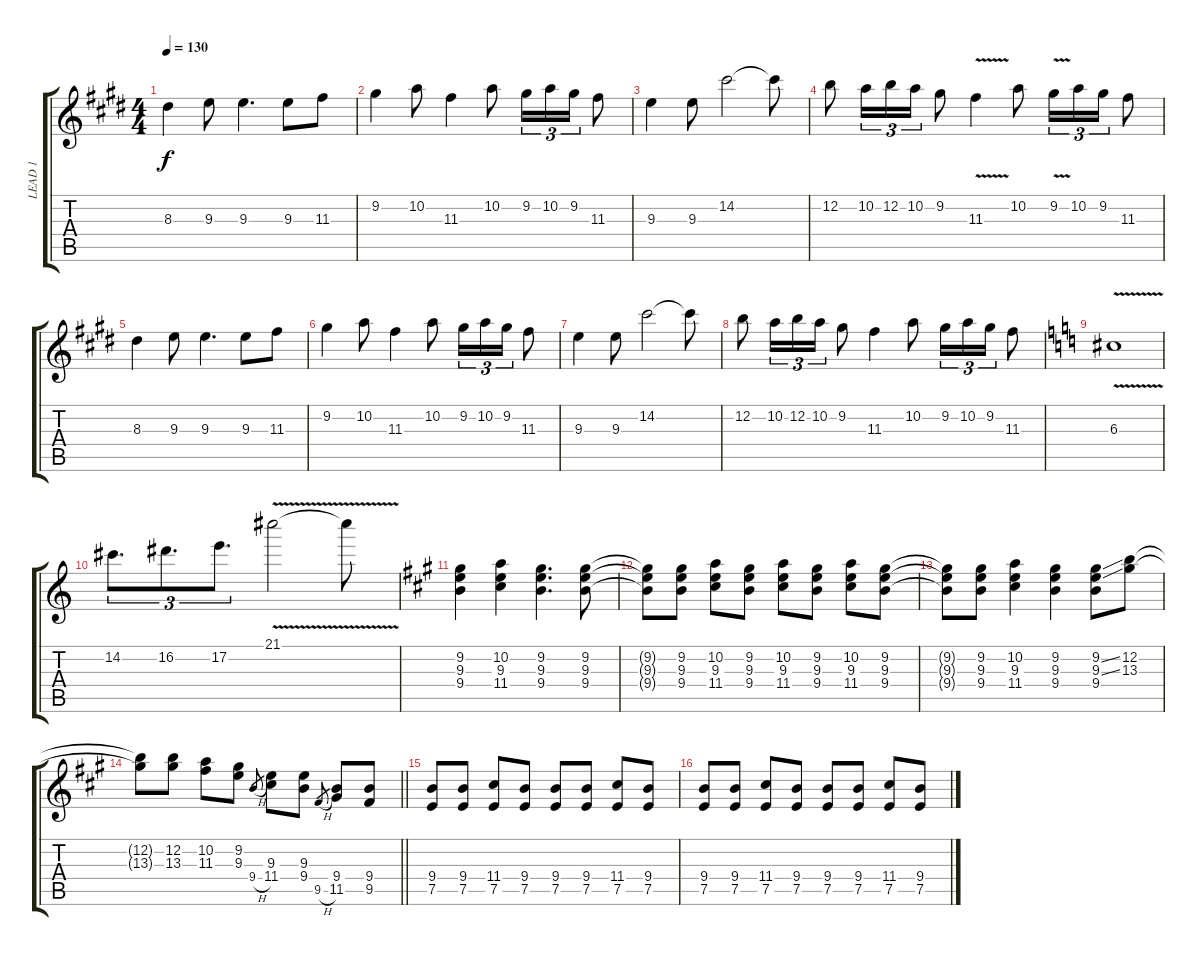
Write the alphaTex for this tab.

\track ("LEAD 1" "LEAD 1") {instrument distortionguitar}
\staff {score tabs}
\tuning (E4 B3 G3 D3 A2 E2) {hide}
\ts (4 4)
\tempo 130
\clef g2
\ks e
8.3.4{dy f balance 0} 9.3.8 9.3.4{d} 9.3.8 11.3.8 |
\ks c#minor
9.2.4 10.2.8 11.3.4 10.2.8 9.2.16{tu (3 2)} 10.2.16{tu (3 2)} 9.2.16{tu (3 2)} 11.3.8 |
9.3.4 9.3.8 14.2.2 14.2{t}.8 |
12.2.8 10.2.16{tu (3 2)} 12.2.16{tu (3 2)} 10.2.16{tu (3 2)} 9.2.8 11.3{v}.4 10.2.8 9.2{v}.16{tu (3 2)} 10.2.16{tu (3 2)} 9.2.16{tu (3 2)} 11.3.8 |
\ks e
8.3.4 9.3.8 9.3.4{d} 9.3.8 11.3.8 |
\ks c#minor
9.2.4 10.2.8 11.3.4 10.2.8 9.2.16{tu (3 2)} 10.2.16{tu (3 2)} 9.2.16{tu (3 2)} 11.3.8 |
9.3.4 9.3.8 14.2.2 14.2{t}.8 |
12.2.8 10.2.16{tu (3 2)} 12.2.16{tu (3 2)} 10.2.16{tu (3 2)} 9.2.8 11.3.4 10.2.8 9.2.16{tu (3 2)} 10.2.16{tu (3 2)} 9.2.16{tu (3 2)} 11.3.8 |
\ks c
6.3{v}.1 |
14.2.8{d tu (3 2)} 16.2.8{d tu (3 2)} 17.2.8{d tu (3 2)} 21.1{v}.2 21.1{t}.8 |
\ks a
(9.2 9.3 9.4).4 (10.2 9.3 11.4).4 (9.2 9.3 9.4).4{d} (9.2 9.3 9.4).8 |
(9.2{t} 9.3{t} 9.4{t}).8 (9.2 9.3 9.4).8 (10.2 9.3 11.4).8 (9.2 9.3 9.4).8 (10.2 9.3 11.4).8 (9.2 9.3 9.4).8 (10.2 9.3 11.4).8 (9.2 9.3 9.4).8 |
(9.2{t} 9.3{t} 9.4{t}).8 (9.2 9.3 9.4).8 (10.2 9.3 11.4).4 (9.2 9.3 9.4).4 (9.2{ss} 9.3{ss} 9.4).8 (12.2 13.3).8 |
\barLineRight lightlight
(12.2{t} 13.3{t}).8 (12.2 13.3).8 (10.2 11.3).8 (9.2 9.3).8 9.4{h}.8{gr} (9.3 11.4).8 (9.3 9.4).8 9.5{h}.8{gr} (9.4 11.5).8 (9.4 9.5).8 |
(9.4 7.5).8{volume 10} (9.4 7.5).8 (11.4 7.5).8 (9.4 7.5).8 (9.4 7.5).8 (9.4 7.5).8 (11.4 7.5).8 (9.4 7.5).8 |
(9.4 7.5).8 (9.4 7.5).8 (11.4 7.5).8 (9.4 7.5).8 (9.4 7.5).8 (9.4 7.5).8 (11.4 7.5).8 (9.4 7.5).8
